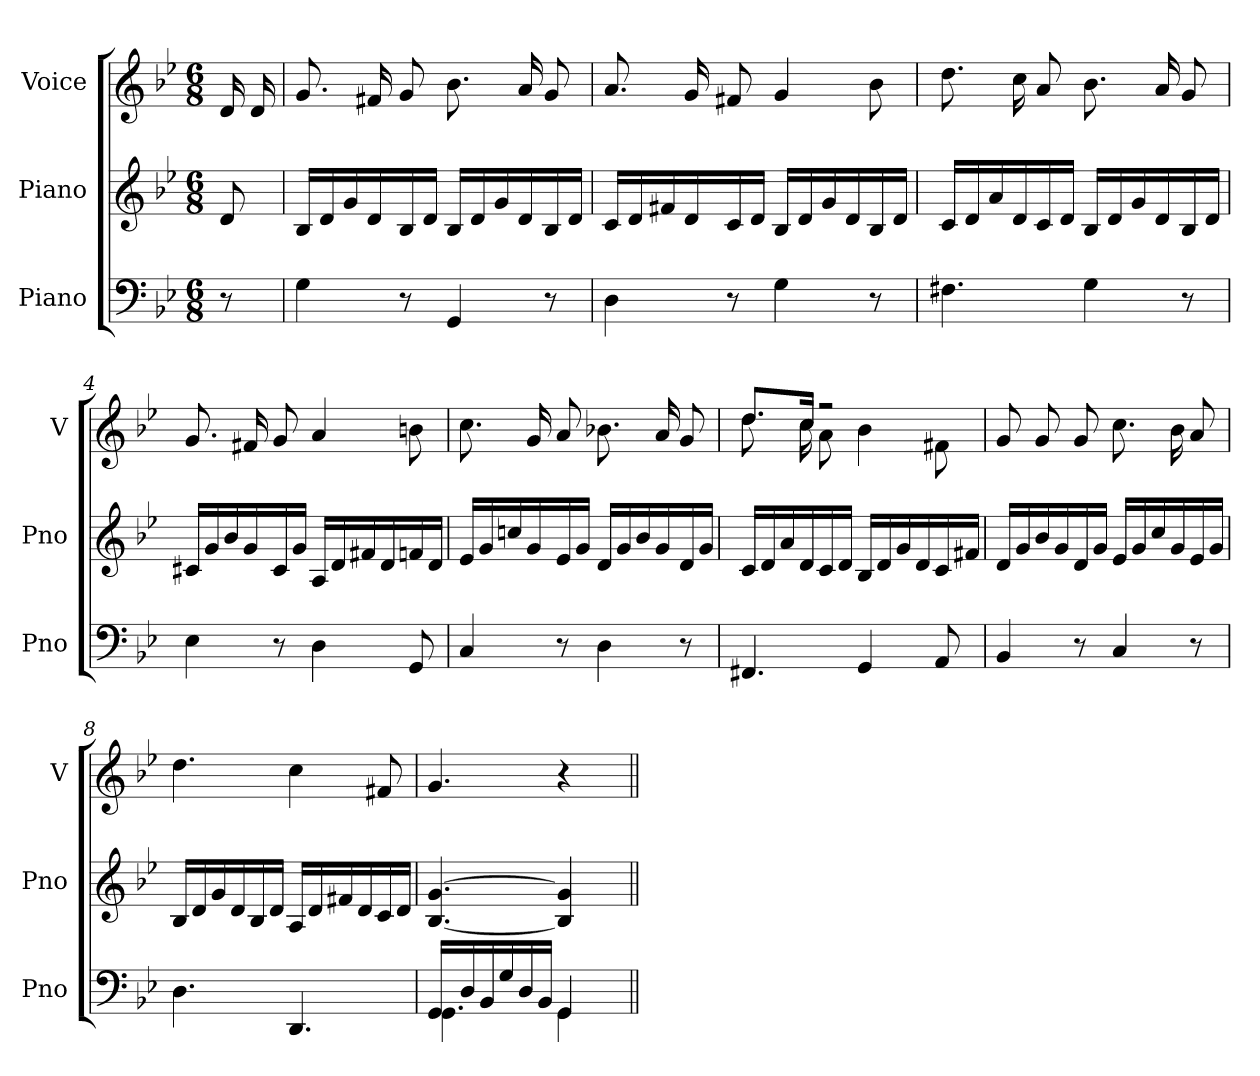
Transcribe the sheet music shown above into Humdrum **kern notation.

**kern	**kern	**kern
*part3	*part2	*part1
*staff3	*staff2	*staff1
*I"Piano	*I"Piano	*I"Voice
*I'Pno	*I'Pno	*I'V
*clefF4	*clefG2	*clefG2
*k[b-e-]	*k[b-e-]	*k[b-e-]
*M6/8	*M6/8	*M6/8
*MM60	*MM60	*MM60
=	=	=
8r	8d/	16d/
.	.	16d/
=1	=1	=1
4G\	16B-/LL	8.g/
.	16d/	.
.	16g/	.
.	16d/	16f#X/
8r	16B-/	8g/
.	16d/JJ	.
4GG/	16B-/LL	8.b-\
.	16d/	.
.	16g/	.
.	16d/	16a/
8r	16B-/	8g/
.	16d/JJ	.
=2	=2	=2
4D\	16c/LL	8.a/
.	16d/	.
.	16f#X/	.
.	16d/	16g/
8r	16c/	8f#X/
.	16d/JJ	.
4G\	16B-/LL	4g/
.	16d/	.
.	16g/	.
.	16d/	.
8r	16B-/	8b-\
.	16d/JJ	.
!!LO:LB:g=z
=3	=3	=3
4.F#X\	16c/LL	8.dd\
.	16d/	.
.	16a/	.
.	16d/	16cc\
.	16c/	8a/
.	16d/JJ	.
4G\	16B-/LL	8.b-\
.	16d/	.
.	16g/	.
.	16d/	16a/
8r	16B-/	8g/
.	16d/JJ	.
=4	=4	=4
4E-\	16c#X/LL	8.g/
.	16g/	.
.	16b-/	.
.	16g/	16f#X/
8r	16c#/	8g/
.	16g/JJ	.
4D\	16A/LL	4a/
.	16d/	.
.	16f#X/	.
.	16d/	.
8GG/	16fn/	8bn\
.	16d/JJ	.
=5	=5	=5
4C/	16e-/LL	8.cc\
.	16g/	.
.	16ccn/	.
.	16g/	16g/
8r	16e-/	8a/
.	16g/JJ	.
4D\	16d/LL	8.b-X\
.	16g/	.
.	16b-/	.
.	16g/	16a/
8r	16d/	8g/
.	16g/JJ	.
!!LO:LB:g=z
=6	=6	=6
*	*	*^
4.FF#X/	16c/LL	8.dd/L	8.dd\
.	16d/	.	.
.	16a/	.	.
.	16d/	16cc/Jk	16cc\
.	16c/	2r	8a\
.	16d/JJ	.	.
4GG/	16B-/LL	.	4b-\
.	16d/	.	.
.	16g/	.	.
.	16d/	.	.
8AA/	16c/	.	8f#X\
.	16f#X/JJ	.	.
*	*	*v	*v
=7	=7	=7
4BB-/	16d/LL	8g/
.	16g/	.
.	16b-/	8g/
.	16g/	.
8r	16d/	8g/
.	16g/JJ	.
4C/	16e-/LL	8.cc\
.	16g/	.
.	16cc/	.
.	16g/	16b-\
8r	16e-/	8a/
.	16g/JJ	.
=8	=8	=8
4.D\	16B-/LL	4.dd\
.	16d/	.
.	16g/	.
.	16d/	.
.	16B-/	.
.	16d/JJ	.
4.DD/	16A/LL	4cc\
.	16d/	.
.	16f#X/	.
.	16d/	.
.	16c/	8f#X/
.	16d/JJ	.
!!LO:LB:g=z
=9	=9	=9
*^	*	*
16GG/LL	4.GG\	[4.B-/ [4.g/	4.g/
16D/	.	.	.
16BB-/	.	.	.
16G/	.	.	.
16D/	.	.	.
16BB-/JJ	.	.	.
4GG/	4GG\	4B-/] 4g/]	4r
8ryy	8ryy	8ryy	8ryy
*v	*v	*	*
=||	=||	=||
*-	*-	*-
